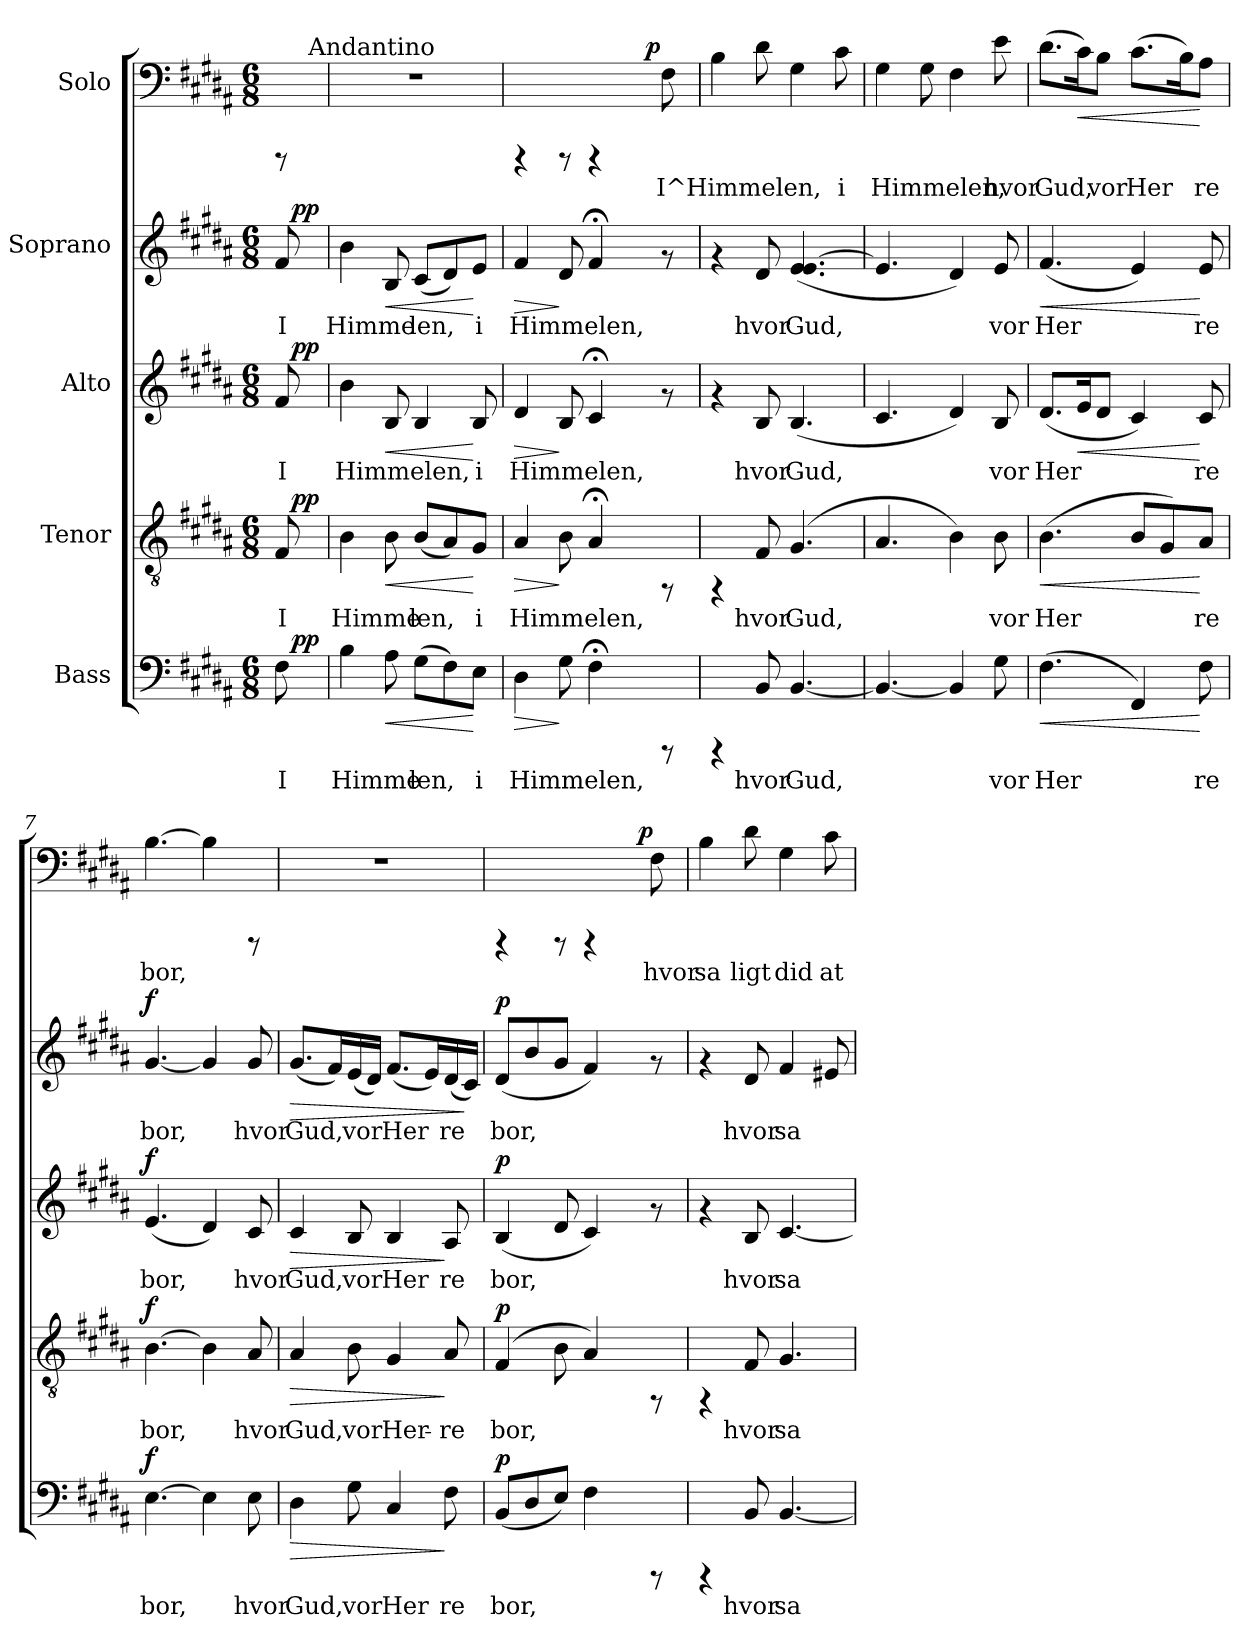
**kern	**text	**dynam	**kern	**text	**dynam	**kern	**text	**dynam	**kern	**text	**dynam	**kern	**text	**dynam
*part5	*part5	*part5	*part4	*part4	*part4	*part3	*part3	*part3	*part2	*part2	*part2	*part1	*part1	*part1
*staff5	*staff5	*staff5	*staff4	*staff4	*staff4	*staff3	*staff3	*staff3	*staff2	*staff2	*staff2	*staff1	*staff1	*staff1
*I"Bass	*	*	*I"Tenor	*	*	*I"Alto	*	*	*I"Soprano	*	*	*I"Solo	*	*
!!LO:PB:g=z
*stria5	*	*	*stria5	*	*	*stria5	*	*	*stria5	*	*	*stria5	*	*
*clefF4	*	*	*clefGv2	*	*	*clefG2	*	*	*clefG2	*	*	*clefF4	*	*
*k[f#c#g#d#a#]	*	*	*k[f#c#g#d#a#]	*	*	*k[f#c#g#d#a#]	*	*	*k[f#c#g#d#a#]	*	*	*k[f#c#g#d#a#]	*	*
*B:	*	*	*B:	*	*	*B:	*	*	*B:	*	*	*B:	*	*
*M6/8	*	*	*M6/8	*	*	*M6/8	*	*	*M6/8	*	*	*M6/8	*	*
=1	=1	=1	=1	=1	=1	=1	=1	=1	=1	=1	=1	=1	=1	=1
!	!LO:LY:b:cj	!	!	!LO:LY:b:cj	!	!	!LO:LY:b:cj	!	!	!LO:LY:b:cj	!	!	!	!
*^	*	*	*^	*	*	*^	*	*	*^	*	*	*^	*	*
8F#\	32.ryy	I	.	8F#/	32.ryy	I	.	8f#/	32.ryy	I	.	8f#/	32.ryy	I	.	8rCCC	16ryy	.	.
!	!	!	!LO:DY:a	!	!	!	!LO:DY:a	!	!	!	!LO:DY:a	!	!	!	!LO:DY:a	!	!	!	!
.	16ryy	.	pp	.	16ryy	.	pp	.	16ryy	.	pp	.	16ryy	.	pp	.	.	.	.
.	.	.	.	.	.	.	.	.	.	.	.	.	.	.	.	.	64ryy	.	.
!	!	!	!	!	!	!	!	!	!	!	!	!	!	!	!	!	!LO:TX:a:t=Andantino	!	!
.	.	.	.	.	.	.	.	.	.	.	.	.	.	.	.	.	32.ryy	.	.
.	64ryy	.	.	.	64ryy	.	.	.	64ryy	.	.	.	64ryy	.	.	.	.	.	.
=2	=2	=2	=2	=2	=2	=2	=2	=2	=2	=2	=2	=2	=2	=2	=2	=2	=2	=2	=2
!	!	!LO:LY:b:cj	!	!	!	!LO:LY:b:cj	!	!	!	!LO:LY:b:cj	!	!	!	!LO:LY:b:cj	!	!	!	!	!
*v	*v	*	*	*	*	*	*	*v	*v	*	*	*v	*v	*	*	*v	*v	*	*
*	*	*	*v	*v	*	*	*	*	*	*	*	*	*	*	*
4B\	Himme	.	4B\	Himme	.	4b\	Himmelen,	.	4b\	Himme-	.	2.r	.	.
!	!LO:LY:b:cj	!LO:HP:b	!	!LO:LY:b:cj	!LO:HP:b	!	!LO:LY:b:cj	!LO:HP:b	!	!LO:LY:b:cj	!LO:HP:b	!	!	!
8A#\	.	<	8B\	.	<	8B/	.	<	8B/	--	<	.	.	.
!	!LO:LY:b:cj	!	!	!LO:LY:b:cj	!	!	!LO:LY:b:cj	!	!	!LO:LY:b:cj	!	!	!	!
(>8G#\L	len,	.	(<8B/L	len,	.	4B/	.	.	(<8c#/L	-len,	.	.	.	.
!	!LO:LY:b:cj	!	!	!LO:LY:b:cj	!	!	!	!	!	!LO:LY:b:cj	!	!	!	!
8F#\)	.	.	8A#/)	.	.	.	.	.	8d#/)	.	.	.	.	.
!	!LO:LY:b:cj	!	!	!LO:LY:b:cj	!	!	!LO:LY:b:cj	!	!	!LO:LY:b:cj	!	!	!	!
8E\J	i	[	8G#/J	i	[	8B/	i	[	8e/J	i	[	.	.	.
=3	=3	=3	=3	=3	=3	=3	=3	=3	=3	=3	=3	=3	=3	=3
!	!LO:LY:b:cj	!LO:HP:b	!	!LO:LY:b:cj	!LO:HP:b	!	!LO:LY:b:cj	!LO:HP:b	!	!LO:LY:b:cj	!LO:HP:b	!	!	!
*	*	*	*	*	*	*	*	*	*	*	*	*^	*	*
4D#\	Himmelen,	>	4A#/	Himmelen,	>	4d#/	Himmelen,	>	4f#/	Himmelen,	>	4rCCC	2ryy	.	.
!	!LO:LY:b:cj	!	!	!LO:LY:b:cj	!	!	!LO:LY:b:cj	!	!	!LO:LY:b:cj	!	!	!	!	!
8G#\	.	]	8B\	.	]	8B/	.	]	8d#/	.	]	8rCCC	.	.	.
!	!LO:LY:b:cj	!	!	!LO:LY:b:cj	!	!	!LO:LY:b:cj	!	!	!LO:LY:b:cj	!	!	!	!	!
4F#;<\	.	.	4A#;</	.	.	4c#;</	.	.	4f#;</	.	.	4rCCC	.	.	.
.	.	.	.	.	.	.	.	.	.	.	.	.	16ryy	.	.
.	.	.	.	.	.	.	.	.	.	.	.	.	64ryy	.	.
!	!	!	!	!	!	!	!	!	!	!	!	!	!	!	!LO:DY:a
.	.	.	.	.	.	.	.	.	.	.	.	.	8ryy	.	p
!	!	!	!	!	!	!	!	!	!	!	!	!	!	!LO:LY:b:cj	!
8rCCC	.	.	8rFF	.	.	8rf	.	.	8rf	.	.	8F#\	.	I^Himmelen,	.
.	.	.	.	.	.	.	.	.	.	.	.	.	32.ryy	.	.
=4	=4	=4	=4	=4	=4	=4	=4	=4	=4	=4	=4	=4	=4	=4	=4
!	!	!	!	!	!	!	!	!	!	!	!	!	!	!LO:LY:b:cj	!
*	*	*	*	*	*	*	*	*	*	*	*	*v	*v	*	*
4rCCC	.	.	4rFF	.	.	4rf	.	.	4rf	.	.	4B\	.	.
!	!LO:LY:b:cj	!	!	!LO:LY:b:cj	!	!	!LO:LY:b:cj	!	!	!LO:LY:b:cj	!	!	!LO:LY:b:cj	!
8BB/	hvor	.	8F#/	hvor	.	8B/	hvor	.	8d#/	hvor	.	8d#\	.	.
!	!LO:LY:b:cj	!	!	!LO:LY:b:cj	!	!	!LO:LY:b:cj	!	!	!LO:LY:b:cj	!	!	!LO:LY:b:cj	!
[<4.BB/	Gud,	.	(>4.G#/	Gud,	.	(<4.B/	Gud,	.	(<4.e/ [<4.e/	Gud,	.	4G#\	.	.
!	!	!	!	!	!	!	!	!	!	!	!	!	!LO:LY:b:cj	!
.	.	.	.	.	.	.	.	.	.	.	.	8c#\	i	.
=5	=5	=5	=5	=5	=5	=5	=5	=5	=5	=5	=5	=5	=5	=5
!	!LO:LY:b:cj	!	!	!LO:LY:b:cj	!	!	!LO:LY:b:cj	!	!	!LO:LY:b:cj	!	!	!LO:LY:b:cj	!
4.BB/_<	.	.	4.A#/	.	.	4.c#/	.	.	4.e/]	.	.	4G#\	Himmelen,	.
!	!	!	!	!	!	!	!	!	!	!	!	!	!LO:LY:b:cj	!
.	.	.	.	.	.	.	.	.	.	.	.	8G#\	.	.
!	!LO:LY:b:cj	!	!	!LO:LY:b:cj	!	!	!LO:LY:b:cj	!	!	!LO:LY:b:cj	!	!	!LO:LY:b:cj	!
4BB/]	.	.	4B\)	.	.	4d#/)	.	.	4d#/)	.	.	4F#\	.	.
!	!LO:LY:b:cj	!	!	!LO:LY:b:cj	!	!	!LO:LY:b:cj	!	!	!LO:LY:b:cj	!	!	!LO:LY:b:cj	!
8G#\	vor	.	8B\	vor	.	8B/	vor	.	8e/	vor	.	8e\	hvor	.
=6	=6	=6	=6	=6	=6	=6	=6	=6	=6	=6	=6	=6	=6	=6
!	!LO:LY:b:cj	!LO:HP:b	!	!LO:LY:b:cj	!LO:HP:b	!	!LO:LY:b:cj	!	!	!LO:LY:b:cj	!LO:HP:b	!	!LO:LY:b:cj	!
(>4.F#\	Her	<	(<4.B\	Her	<	(<8.d#/L	Her	.	(<4.f#/	Her-	<	(>8.d#\L	Gud,	.
!	!	!	!	!	!	!	!LO:LY:b:cj	!LO:HP:b	!	!	!	!	!LO:LY:b:cj	!LO:HP:b
.	.	.	.	.	.	16e/	.	<	.	.	.	16c#\)	.	<
!	!	!	!	!	!	!	!LO:LY:b:cj	!	!	!	!	!	!LO:LY:b:cj	!
.	.	.	.	.	.	8d#/J	.	.	.	.	.	8B\J	vor	.
!	!LO:LY:b:cj	!	!	!LO:LY:b:cj	!	!	!LO:LY:b:cj	!	!	!LO:LY:b:cj	!	!	!LO:LY:b:cj	!
4FF#/)	.	.	8B/L	.	.	4c#/)	.	.	4e/)	--	.	(>8.c#\L	Her	.
!	!	!	!	!LO:LY:b:cj	!	!	!	!	!	!	!	!	!	!
.	.	.	8G#/)	.	.	.	.	.	.	.	.	.	.	.
!	!	!	!	!	!	!	!	!	!	!	!	!	!LO:LY:b:cj	!
.	.	.	.	.	.	.	.	.	.	.	.	16B\)	.	.
!	!LO:LY:b:cj	!	!	!LO:LY:b:cj	!	!	!LO:LY:b:cj	!	!	!LO:LY:b:cj	!	!	!LO:LY:b:cj	!
8F#\	re	[	8A#/J	re	[	8c#/	re	[	8e/	-re	[	8A#\J	re	[
!!LO:PB:g=z
=7	=7	=7	=7	=7	=7	=7	=7	=7	=7	=7	=7	=7	=7	=7
!	!LO:LY:b:cj	!LO:DY:a	!	!LO:LY:b:cj	!LO:DY:a	!	!LO:LY:b:cj	!LO:DY:a	!	!LO:LY:b:cj	!LO:DY:a	!	!LO:LY:a:cj	!
[>4.E\	bor,	f	[>4.B\	bor,	f	(<4.e/	bor,	f	[<4.g#/	bor,	f	[>4.B\	bor,	.
!	!LO:LY:b:cj	!	!	!LO:LY:b:cj	!	!	!LO:LY:b:cj	!	!	!LO:LY:b:cj	!	!	!LO:LY:a:cj	!
4E\]	.	.	4B\]	.	.	4d#/)	.	.	4g#/]	.	.	4B\]	.	.
!	!LO:LY:b:cj	!	!	!LO:LY:b:cj	!	!	!LO:LY:b:cj	!	!	!LO:LY:b:cj	!	!	!	!
8E\	hvor	.	8A#/	hvor	.	8c#/	hvor	.	8g#/	hvor	.	8rCCC	.	.
=8	=8	=8	=8	=8	=8	=8	=8	=8	=8	=8	=8	=8	=8	=8
!	!LO:LY:b:cj	!LO:HP:b	!	!LO:LY:b:cj	!LO:HP:b	!	!LO:LY:b:cj	!LO:HP:b	!	!LO:LY:b:cj	!LO:HP:b	!	!	!
4D#\	Gud,	>	4A#/	Gud,	>	4c#/	Gud,	>	(<8.g#/L	Gud,	>	2.r	.	.
!	!	!	!	!	!	!	!	!	!	!LO:LY:b:cj	!	!	!	!
.	.	.	.	.	.	.	.	.	16f#/)	.	.	.	.	.
!	!LO:LY:b:cj	!	!	!LO:LY:b:cj	!	!	!LO:LY:b:cj	!	!	!LO:LY:b:cj	!	!	!	!
8G#\	vor	.	8B\	vor	.	8B/	vor	.	(<16e/	vor	.	.	.	.
!	!	!	!	!	!	!	!	!	!	!LO:LY:b:cj	!	!	!	!
.	.	.	.	.	.	.	.	.	16d#/J)	.	.	.	.	.
!	!LO:LY:b:cj	!	!	!LO:LY:b:cj	!	!	!LO:LY:b:cj	!	!	!LO:LY:b:cj	!	!	!	!
4C#/	Her	.	4G#/	Her-	.	4B/	Her	.	(<8.f#/L	Her	.	.	.	.
!	!	!	!	!	!	!	!	!	!	!LO:LY:b:cj	!	!	!	!
.	.	.	.	.	.	.	.	.	16e/)	.	.	.	.	.
!	!LO:LY:b:cj	!	!	!LO:LY:b:cj	!	!	!LO:LY:b:cj	!	!	!LO:LY:b:cj	!	!	!	!
8F#\	re	]	8A#/	-re	]	8A#/	re	]	(<16d#/	re	.	.	.	.
!	!	!	!	!	!	!	!	!	!	!LO:LY:b:cj	!	!	!	!
.	.	.	.	.	.	.	.	.	16c#/J)	.	]	.	.	.
=9	=9	=9	=9	=9	=9	=9	=9	=9	=9	=9	=9	=9	=9	=9
!	!LO:LY:b:cj	!LO:DY:a	!	!LO:LY:b:cj	!LO:DY:a	!	!LO:LY:b:cj	!LO:DY:a	!	!LO:LY:b:cj	!LO:DY:a	!	!	!
*	*	*	*	*	*	*	*	*	*	*	*	*^	*	*
(>8BB/L	bor,	p	(>4F#/	bor,	p	(<4B/	bor,	p	(<8d#/L	bor,	p	4rCCC	2ryy	.	.
!	!LO:LY:b:cj	!	!	!	!	!	!	!	!	!LO:LY:b:cj	!	!	!	!	!
8D#/	.	.	.	.	.	.	.	.	8b/	.	.	.	.	.	.
!	!LO:LY:b:cj	!	!	!LO:LY:b:cj	!	!	!LO:LY:b:cj	!	!	!LO:LY:b:cj	!	!	!	!	!
8E/J)	.	.	8B\	.	.	8d#/	.	.	8g#/J	.	.	8rCCC	.	.	.
!	!LO:LY:b:cj	!	!	!LO:LY:b:cj	!	!	!LO:LY:b:cj	!	!	!LO:LY:b:cj	!	!	!	!	!
4F#\	.	.	4A#/)	.	.	4c#/)	.	.	4f#/)	.	.	4rCCC	.	.	.
.	.	.	.	.	.	.	.	.	.	.	.	.	16.ryy	.	.
!	!	!	!	!	!	!	!	!	!	!	!	!	!	!	!LO:DY:a
.	.	.	.	.	.	.	.	.	.	.	.	.	8ryy	.	p
!	!	!	!	!	!	!	!	!	!	!	!	!	!	!LO:LY:a:cj	!
8rCCC	.	.	8rFF	.	.	8rf	.	.	8rf	.	.	8F#\	.	hvor	.
.	.	.	.	.	.	.	.	.	.	.	.	.	32ryy	.	.
=10	=10	=10	=10	=10	=10	=10	=10	=10	=10	=10	=10	=10	=10	=10	=10
!	!	!	!	!	!	!	!	!	!	!	!	!	!	!LO:LY:a:cj	!
*	*	*	*	*	*	*	*	*	*	*	*	*v	*v	*	*
4rCCC	.	.	4rFF	.	.	4rf	.	.	4rf	.	.	4B\	sa	.
!	!LO:LY:b:cj	!	!	!LO:LY:b:cj	!	!	!LO:LY:b:cj	!	!	!LO:LY:b:cj	!	!	!LO:LY:a:cj	!
8BB/	hvor	.	8F#/	hvor	.	8B/	hvor	.	8d#/	hvor	.	8d#\	ligt	.
!	!LO:LY:b:cj	!	!	!LO:LY:b:cj	!	!	!LO:LY:b:cj	!	!	!LO:LY:b:cj	!	!	!LO:LY:a:cj	!
[<4.BB/	sa	.	4.G#/	sa-	.	[<4.c#/	sa	.	4f#/	sa	.	4G#\	did	.
!	!	!	!	!	!	!	!	!	!	!LO:LY:b:cj	!	!	!LO:LY:a:cj	!
.	.	.	.	.	.	.	.	.	8e#X/	.	.	8c#\	at	.
=	=	=	=	=	=	=	=	=	=	=	=	=	=	=
*-	*-	*-	*-	*-	*-	*-	*-	*-	*-	*-	*-	*-	*-	*-
